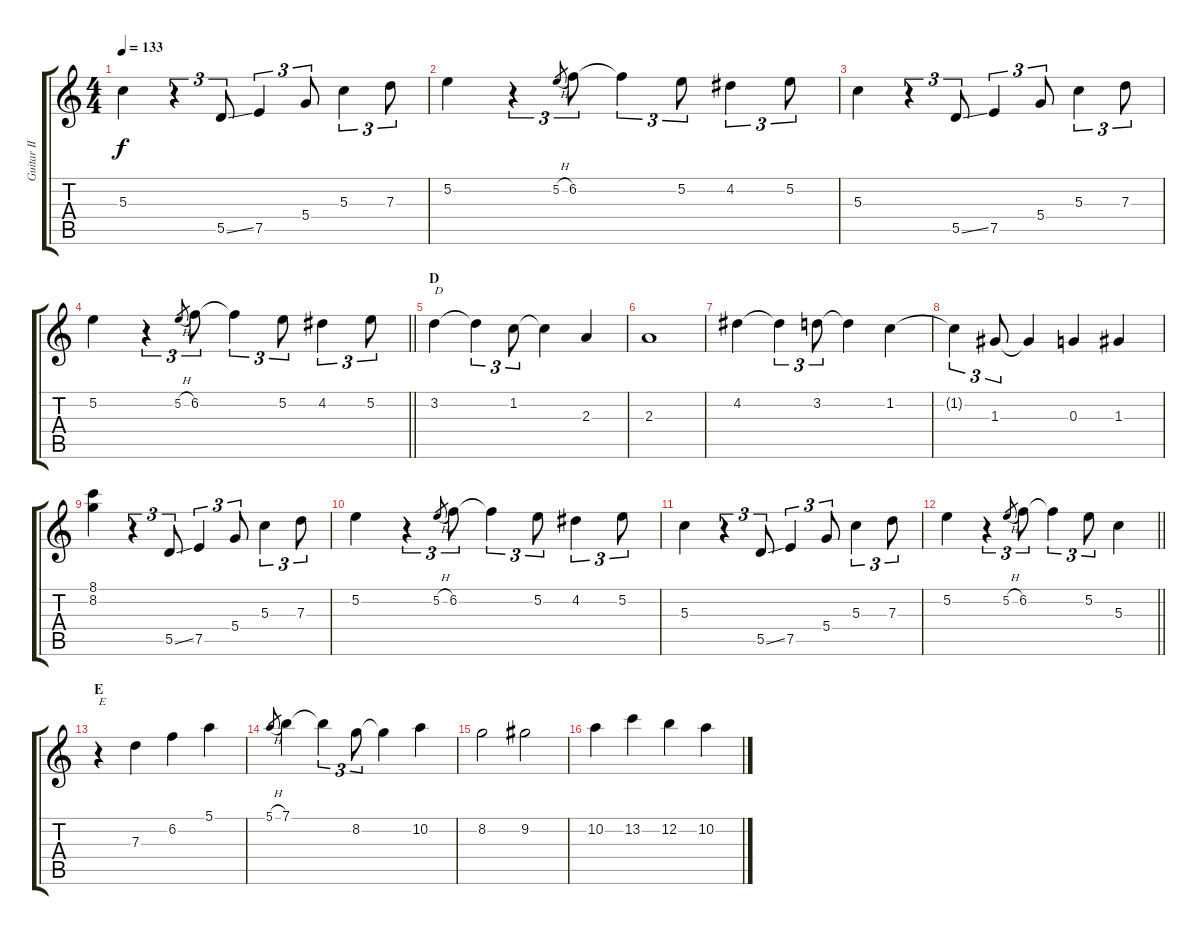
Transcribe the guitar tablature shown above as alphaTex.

\track ("Guitar II" "Guitar II") {instrument acousticguitarnylon}
\staff {score tabs}
\tuning (E4 B3 G3 D3 A2 E2) {hide}
\ts (4 4)
\tempo 133
\clef g2
\ks c
5.3.4{dy f} r.4{tu (3 2)} 5.5{ss}.8{tu (3 2)} 7.5.4{tu (3 2)} 5.4.8{tu (3 2)} 5.3.4{tu (3 2)} 7.3.8{tu (3 2)} |
5.2.4 r.4{tu (3 2)} 5.2{h}.8{gr} 6.2.8{tu (3 2)} 6.2{t}.4{tu (3 2)} 5.2.8{tu (3 2)} 4.2.4{tu (3 2)} 5.2.8{tu (3 2)} |
5.3.4 r.4{tu (3 2)} 5.5{ss}.8{tu (3 2)} 7.5.4{tu (3 2)} 5.4.8{tu (3 2)} 5.3.4{tu (3 2)} 7.3.8{tu (3 2)} |
\barLineRight lightlight
5.2.4 r.4{tu (3 2)} 5.2{h}.8{gr} 6.2.8{tu (3 2)} 6.2{t}.4{tu (3 2)} 5.2.8{tu (3 2)} 4.2.4{tu (3 2)} 5.2.8{tu (3 2)} |
\section ("" "D")
3.2.4{txt "D"} 3.2{t}.4{tu (3 2)} 1.2.8{tu (3 2)} 1.2{t}.4 2.3.4 |
2.3.1 |
4.2.4 4.2{t}.4{tu (3 2)} 3.2.8{tu (3 2)} 3.2{t}.4 1.2.4 |
1.2{t}.4{tu (3 2)} 1.3.8{tu (3 2)} 1.3{t}.4 0.3.4 1.3.4 |
(8.1 8.2).4 r.4{tu (3 2)} 5.5{ss}.8{tu (3 2)} 7.5.4{tu (3 2)} 5.4.8{tu (3 2)} 5.3.4{tu (3 2)} 7.3.8{tu (3 2)} |
5.2.4 r.4{tu (3 2)} 5.2{h}.8{gr} 6.2.8{tu (3 2)} 6.2{t}.4{tu (3 2)} 5.2.8{tu (3 2)} 4.2.4{tu (3 2)} 5.2.8{tu (3 2)} |
5.3.4 r.4{tu (3 2)} 5.5{ss}.8{tu (3 2)} 7.5.4{tu (3 2)} 5.4.8{tu (3 2)} 5.3.4{tu (3 2)} 7.3.8{tu (3 2)} |
\barLineRight lightlight
5.2.4 r.4{tu (3 2)} 5.2{h}.8{gr} 6.2.8{tu (3 2)} 6.2{t}.4{tu (3 2)} 5.2.8{tu (3 2)} 5.3.4 |
\section ("" "E")
r.4{txt "E"} 7.3.4 6.2.4 5.1.4 |
5.1{h}.8{gr} 7.1.4 7.1{t}.4{tu (3 2)} 8.2.8{tu (3 2)} 8.2{t}.4 10.2.4 |
8.2.2 9.2.2 |
10.2.4 13.2.4 12.2.4 10.2.4
